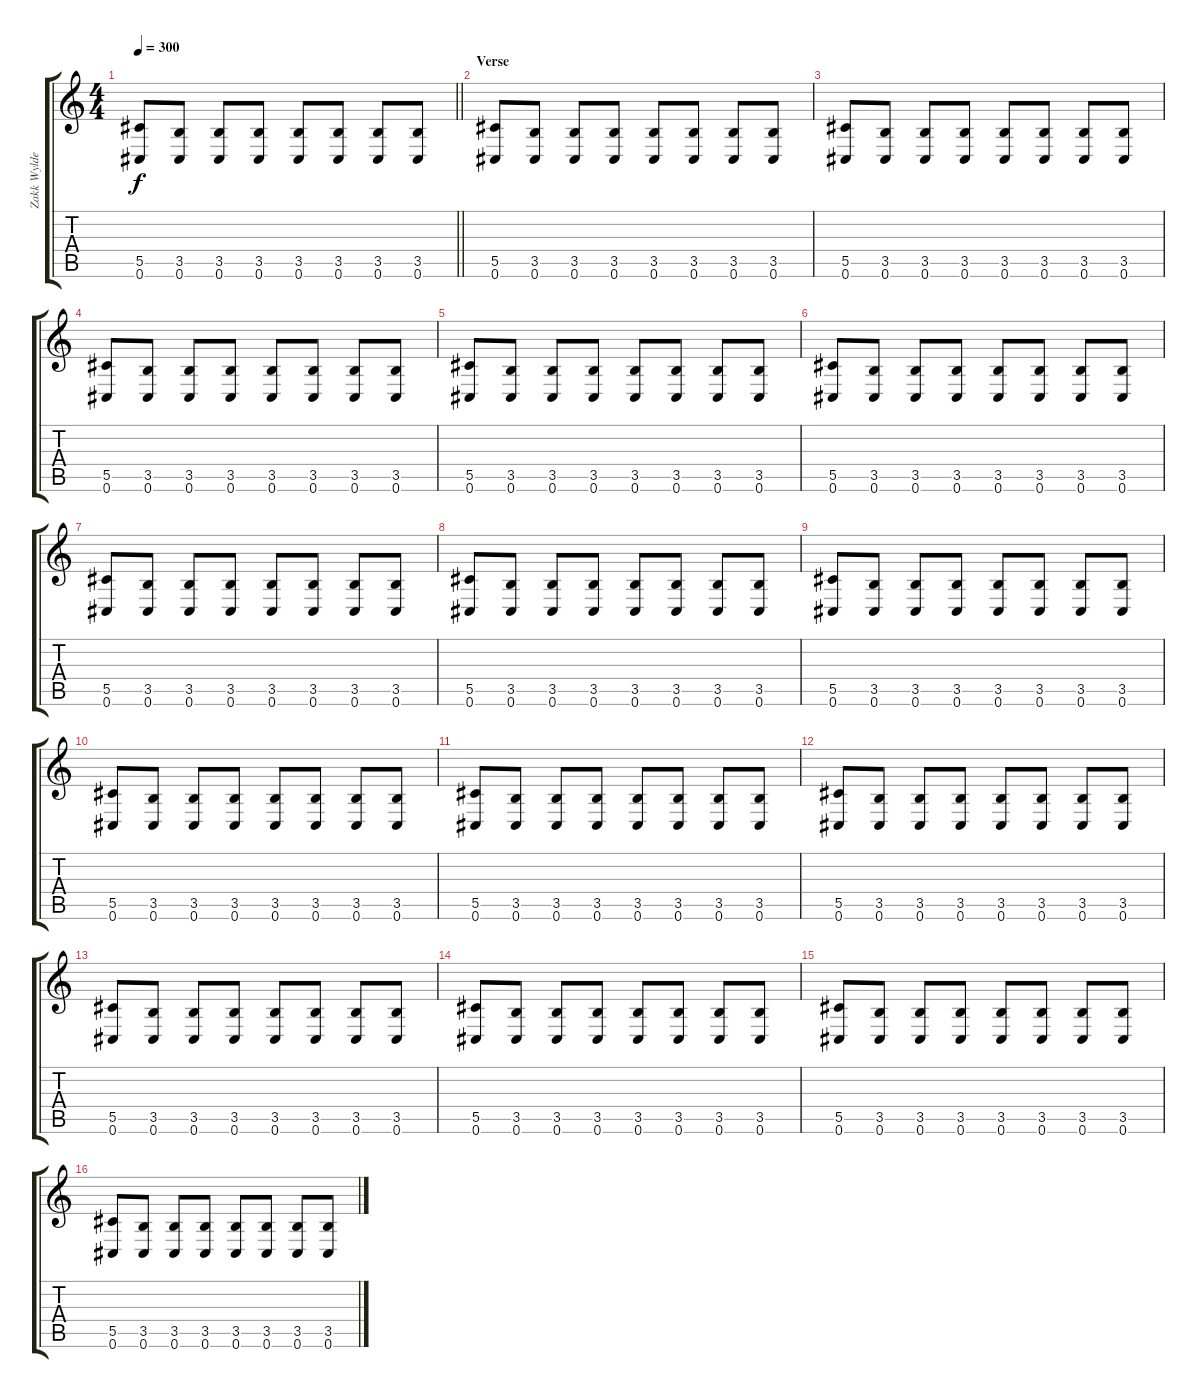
\track ("Zakk Wylde" "Zakk Wylde") {instrument distortionguitar}
\staff {score tabs}
\tuning (Eb4 Bb3 Gb3 Db3 Ab2 Db2) {hide}
\ts (4 4)
\tempo 300
\clef g2
\barLineRight lightlight
\ks c
(5.5 0.6).8{dy f} (3.5 0.6).8 (3.5 0.6).8 (3.5 0.6).8 (3.5 0.6).8 (3.5 0.6).8 (3.5 0.6).8 (3.5 0.6).8 |
\section ("" "Verse")
(5.5 0.6).8 (3.5 0.6).8 (3.5 0.6).8 (3.5 0.6).8 (3.5 0.6).8 (3.5 0.6).8 (3.5 0.6).8 (3.5 0.6).8 |
(5.5 0.6).8 (3.5 0.6).8 (3.5 0.6).8 (3.5 0.6).8 (3.5 0.6).8 (3.5 0.6).8 (3.5 0.6).8 (3.5 0.6).8 |
(5.5 0.6).8 (3.5 0.6).8 (3.5 0.6).8 (3.5 0.6).8 (3.5 0.6).8 (3.5 0.6).8 (3.5 0.6).8 (3.5 0.6).8 |
(5.5 0.6).8 (3.5 0.6).8 (3.5 0.6).8 (3.5 0.6).8 (3.5 0.6).8 (3.5 0.6).8 (3.5 0.6).8 (3.5 0.6).8 |
(5.5 0.6).8 (3.5 0.6).8 (3.5 0.6).8 (3.5 0.6).8 (3.5 0.6).8 (3.5 0.6).8 (3.5 0.6).8 (3.5 0.6).8 |
(5.5 0.6).8 (3.5 0.6).8 (3.5 0.6).8 (3.5 0.6).8 (3.5 0.6).8 (3.5 0.6).8 (3.5 0.6).8 (3.5 0.6).8 |
(5.5 0.6).8 (3.5 0.6).8 (3.5 0.6).8 (3.5 0.6).8 (3.5 0.6).8 (3.5 0.6).8 (3.5 0.6).8 (3.5 0.6).8 |
(5.5 0.6).8 (3.5 0.6).8 (3.5 0.6).8 (3.5 0.6).8 (3.5 0.6).8 (3.5 0.6).8 (3.5 0.6).8 (3.5 0.6).8 |
(5.5 0.6).8 (3.5 0.6).8 (3.5 0.6).8 (3.5 0.6).8 (3.5 0.6).8 (3.5 0.6).8 (3.5 0.6).8 (3.5 0.6).8 |
(5.5 0.6).8 (3.5 0.6).8 (3.5 0.6).8 (3.5 0.6).8 (3.5 0.6).8 (3.5 0.6).8 (3.5 0.6).8 (3.5 0.6).8 |
(5.5 0.6).8 (3.5 0.6).8 (3.5 0.6).8 (3.5 0.6).8 (3.5 0.6).8 (3.5 0.6).8 (3.5 0.6).8 (3.5 0.6).8 |
(5.5 0.6).8 (3.5 0.6).8 (3.5 0.6).8 (3.5 0.6).8 (3.5 0.6).8 (3.5 0.6).8 (3.5 0.6).8 (3.5 0.6).8 |
(5.5 0.6).8 (3.5 0.6).8 (3.5 0.6).8 (3.5 0.6).8 (3.5 0.6).8 (3.5 0.6).8 (3.5 0.6).8 (3.5 0.6).8 |
(5.5 0.6).8 (3.5 0.6).8 (3.5 0.6).8 (3.5 0.6).8 (3.5 0.6).8 (3.5 0.6).8 (3.5 0.6).8 (3.5 0.6).8 |
(5.5 0.6).8 (3.5 0.6).8 (3.5 0.6).8 (3.5 0.6).8 (3.5 0.6).8 (3.5 0.6).8 (3.5 0.6).8 (3.5 0.6).8
